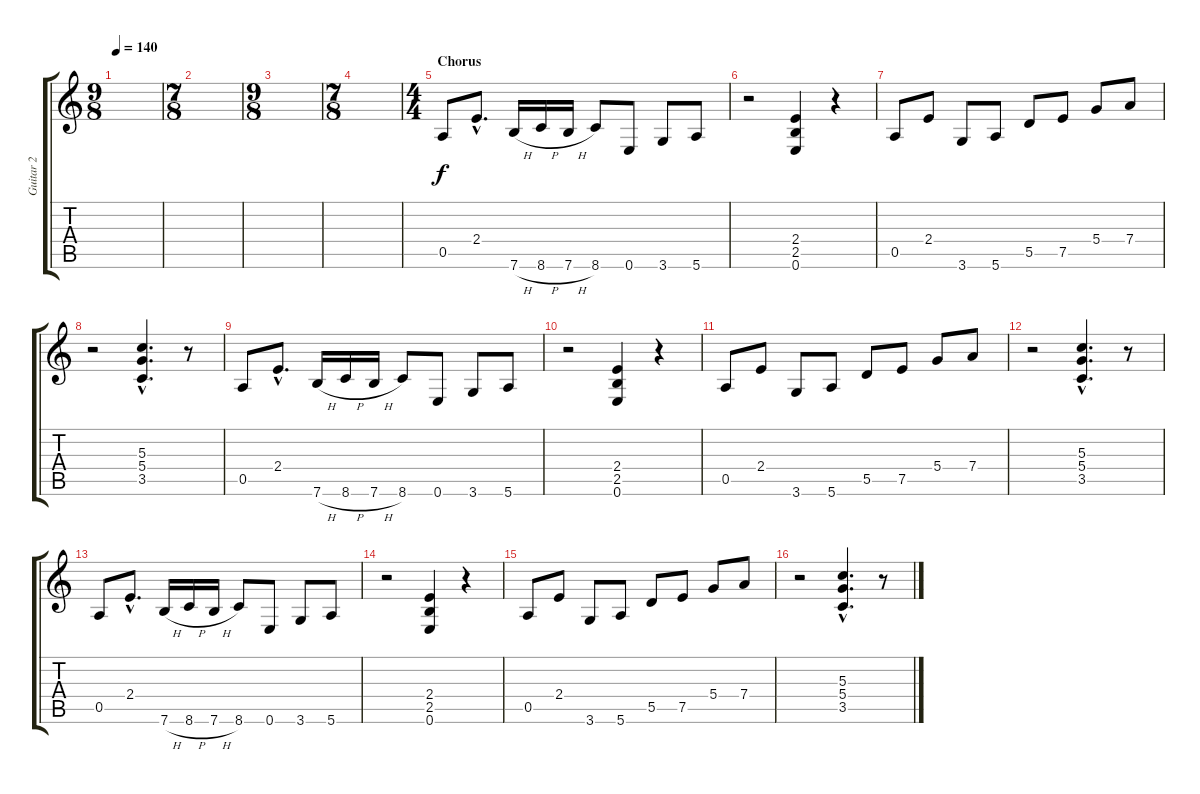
\track ("Guitar 2" "Guitar 2") {instrument distortionguitar}
\staff {score tabs}
\tuning (E4 B3 G3 D3 A2 E2) {hide}
\ts (9 8)
\tempo 140
\clef g2
\ks c
|
\ts (7 8)
|
\ts (9 8)
|
\ts (7 8)
|
\ts (4 4)
\section ("" "Chorus")
0.5.8 2.4{hac}.8{d} 7.6{h}.16 8.6{h}.16 7.6{h}.16 8.6.8 0.6.8 3.6.8 5.6.8 |
r.2 (2.4 2.5 0.6).4 r.4 |
0.5.8 2.4.8 3.6.8 5.6.8 5.5.8 7.5.8 5.4.8 7.4.8 |
r.2 (5.3{hac} 5.4{hac} 3.5{hac}).4{d} r.8 |
0.5.8 2.4{hac}.8{d} 7.6{h}.16 8.6{h}.16 7.6{h}.16 8.6.8 0.6.8 3.6.8 5.6.8 |
r.2 (2.4 2.5 0.6).4 r.4 |
0.5.8 2.4.8 3.6.8 5.6.8 5.5.8 7.5.8 5.4.8 7.4.8 |
r.2 (5.3{hac} 5.4{hac} 3.5{hac}).4{d} r.8 |
0.5.8 2.4{hac}.8{d} 7.6{h}.16 8.6{h}.16 7.6{h}.16 8.6.8 0.6.8 3.6.8 5.6.8 |
r.2 (2.4 2.5 0.6).4 r.4 |
0.5.8 2.4.8 3.6.8 5.6.8 5.5.8 7.5.8 5.4.8 7.4.8 |
r.2 (5.3{hac} 5.4{hac} 3.5{hac}).4{d} r.8
